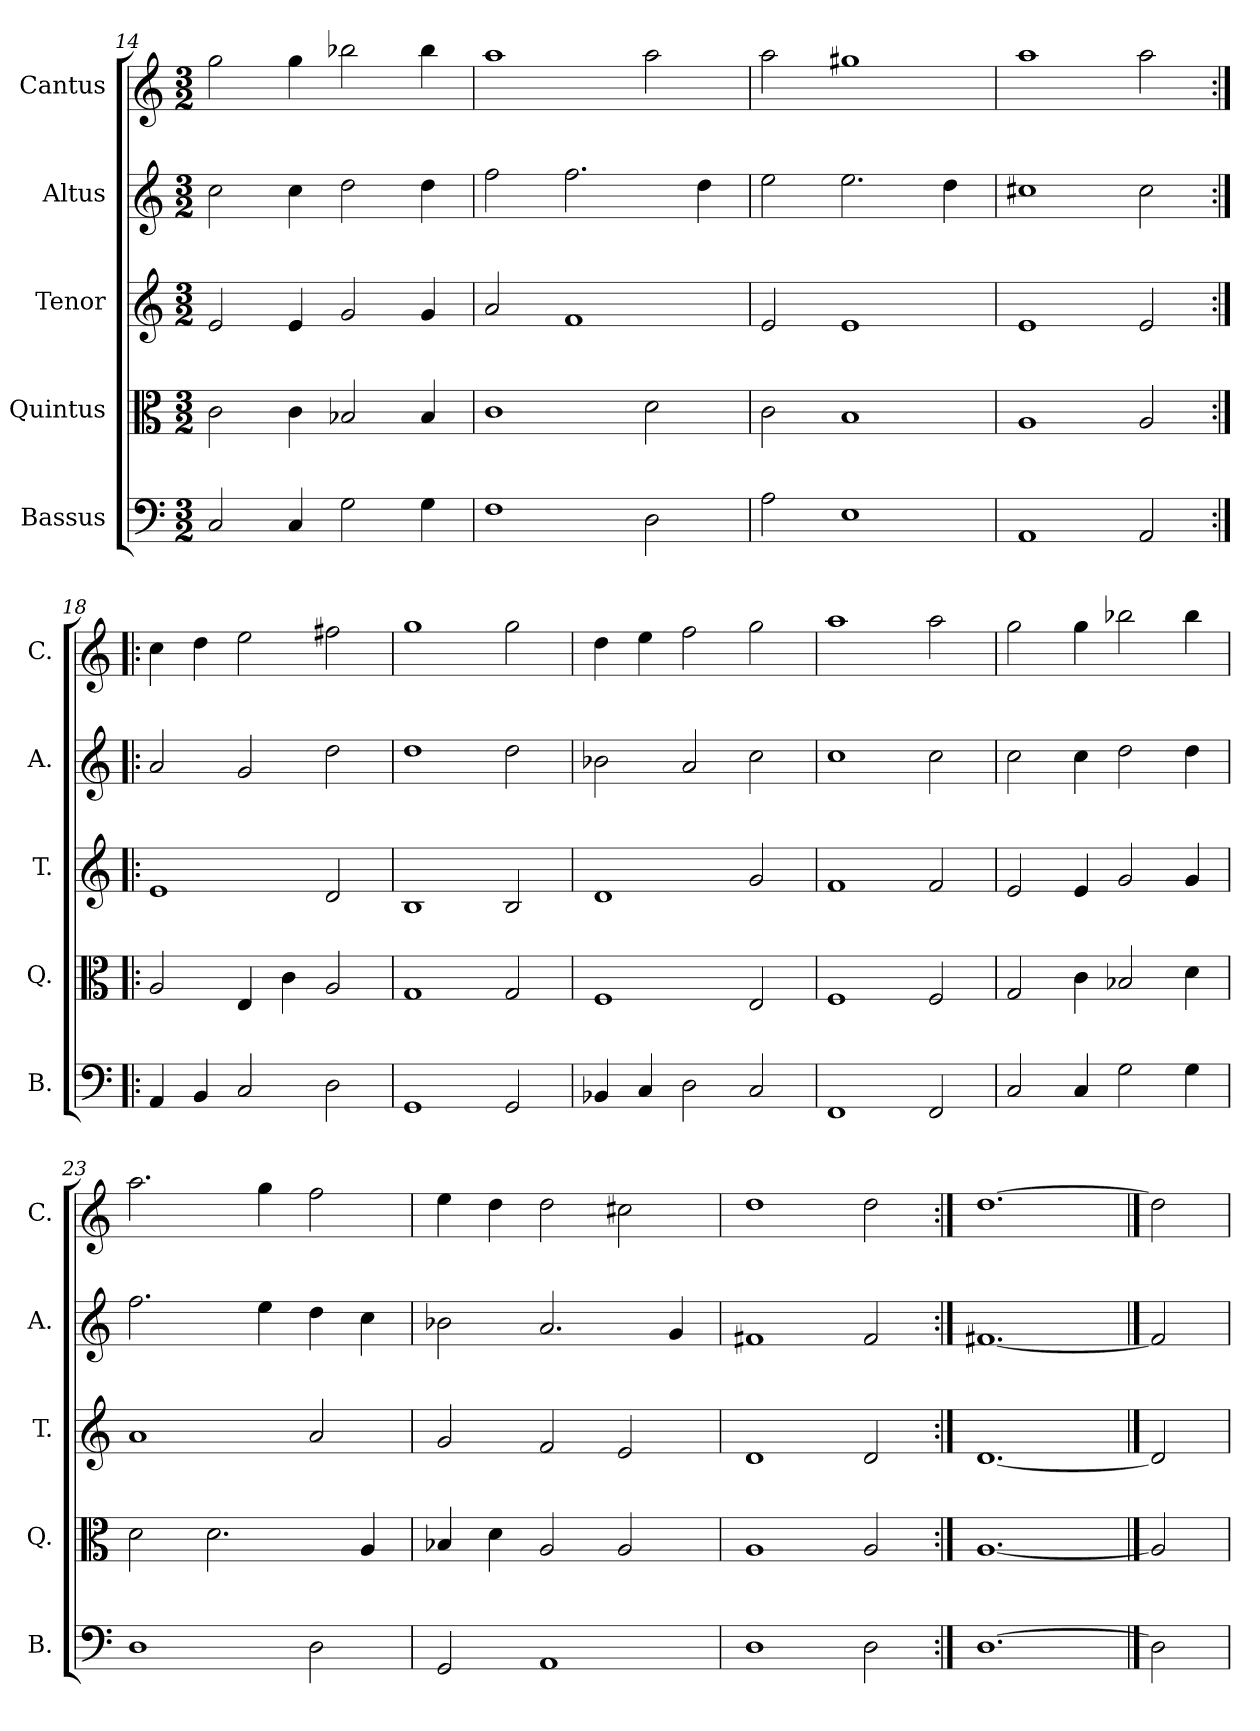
**kern	**kern	**kern	**kern	**kern
*part5	*part4	*part3	*part2	*part1
*staff5	*staff4	*staff3	*staff2	*staff1
*I"Bassus	*I"Quintus	*I"Tenor	*I"Altus	*I"Cantus
*I'B.	*I'Q.	*I'T.	*I'A.	*I'C.
!!LO:LB:g=z
*clefF4	*clefC3	*clefG2	*clefG2	*clefG2
*k[]	*k[]	*k[]	*k[]	*k[]
*M3/2	*M3/2	*M3/2	*M3/2	*M3/2
=14	=14	=14	=14	=14
2C/	2c\	2e/	2cc\	2gg\
4C/	4c\	4e/	4cc\	4gg\
2G\	2B-X/	2g/	2dd\	2bb-X\
4G\	4B-/	4g/	4dd\	4bb-\
=15	=15	=15	=15	=15
1F	1c	2a/	2ff\	1aa
.	.	1f	2.ff\	.
2D\	2d\	.	.	2aa\
.	.	.	4dd\	.
=16	=16	=16	=16	=16
2A\	2c\	2e/	2ee\	2aa\
1E	1B	1e	2.ee\	1gg#X
.	.	.	4dd\	.
=17	=17	=17	=17	=17
1AA	1A	1e	1cc#X	1aa
2AA/	2A/	2e/	2cc#\	2aa\
=18:|!|:	=18:|!|:	=18:|!|:	=18:|!|:	=18:|!|:
4AA/	2A/	1e	2a/	4cc\
4BB/	.	.	.	4dd\
2C/	4E/	.	2g/	2ee\
.	4c\	.	.	.
2D\	2A/	2d/	2dd\	2ff#X\
=19	=19	=19	=19	=19
1GG	1G	1B	1dd	1gg
2GG/	2G/	2B/	2dd\	2gg\
=20	=20	=20	=20	=20
4BB-X/	1F	1d	2b-X\	4dd\
4C/	.	.	.	4ee\
2D\	.	.	2a/	2ff\
2C/	2E/	2g/	2cc\	2gg\
=21	=21	=21	=21	=21
1FF	1F	1f	1cc	1aa
2FF/	2F/	2f/	2cc\	2aa\
=22	=22	=22	=22	=22
2C/	2G/	2e/	2cc\	2gg\
4C/	4c\	4e/	4cc\	4gg\
2G\	2B-X/	2g/	2dd\	2bb-X\
4G\	4d\	4g/	4dd\	4bb-\
=23	=23	=23	=23	=23
1D	2d\	1a	2.ff\	2.aa\
.	2.d\	.	.	.
.	.	.	4ee\	4gg\
2D\	.	2a/	4dd\	2ff\
.	4A/	.	4cc\	.
=24	=24	=24	=24	=24
2GG/	4B-X/	2g/	2b-X\	4ee\
.	4d\	.	.	4dd\
1AA	2A/	2f/	2.a/	2dd\
.	2A/	2e/	.	2cc#X\
.	.	.	4g/	.
=25	=25	=25	=25	=25
1D	1A	1d	1f#X	1dd
2D\	2A/	2d/	2f#/	2dd\
=26:|!	=26:|!	=26:|!	=26:|!	=26:|!
[1.D	[1.A	[1.d	[1.f#X	[1.dd
==27	==27	==27	==27	==27
2D]	2A]	2d]	2f#]	2dd]
=	=	=	=	=
*-	*-	*-	*-	*-
